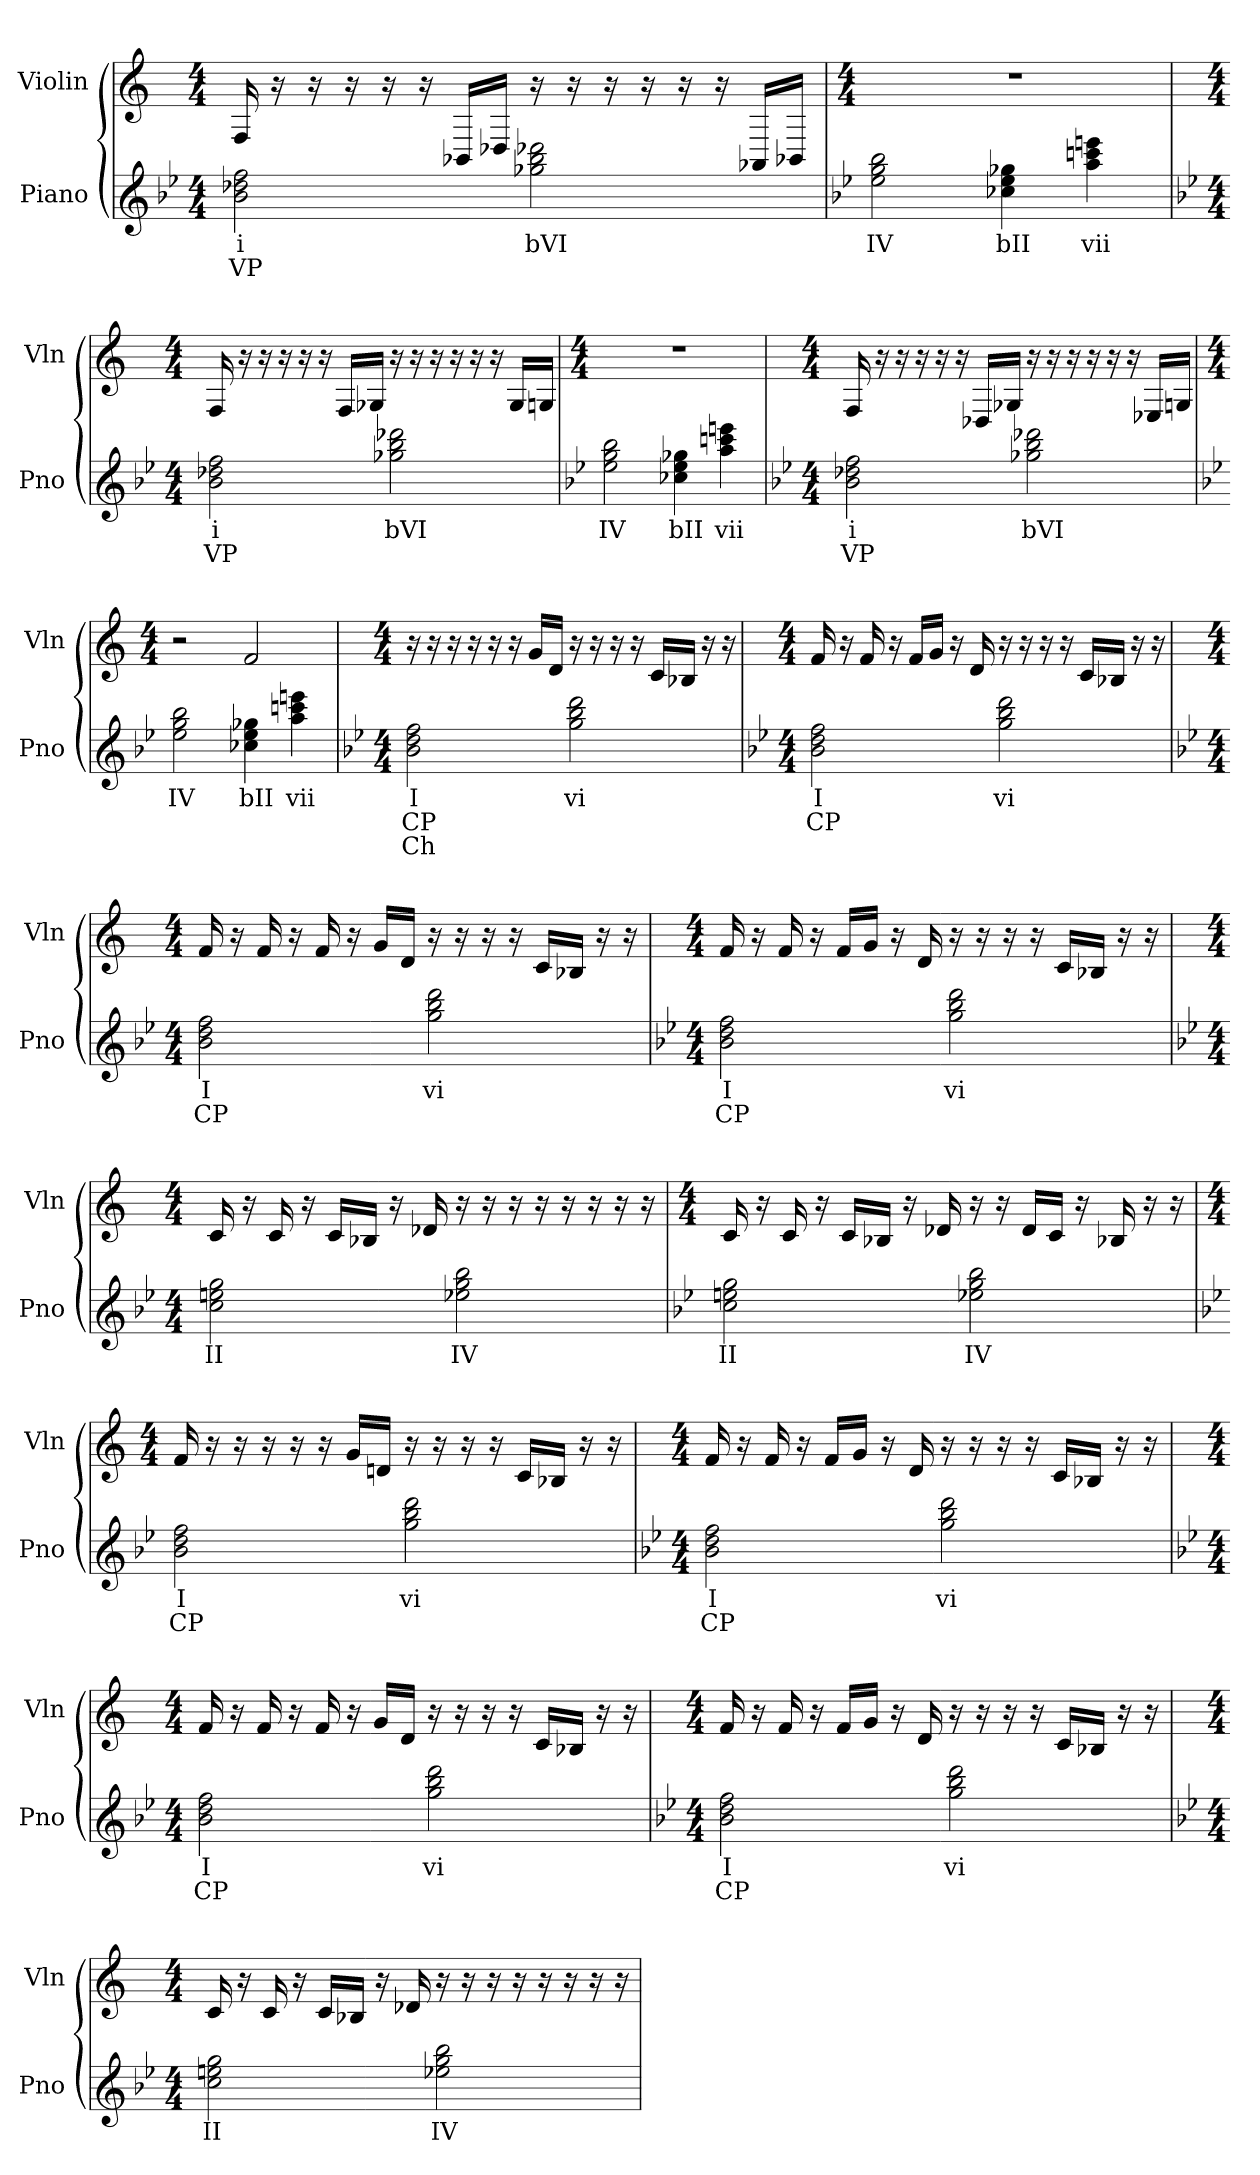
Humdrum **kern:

**kern	**text	**text	**text	**kern
*part2	*part2	*part2	*part2	*part1
*staff2	*staff2	*staff2	*staff2	*staff1
*I"Piano	*	*	*	*I"Violin
*I'Pno	*	*	*	*I'Vln
*k[b-e-]	*	*	*	*
*B-:	*	*	*	*
*M4/4	*	*	*	*M4/4
=	=	=	=	=
2b- 2dd-X 2ff	i	VP	.	16F
.	.	.	.	16r
.	.	.	.	16r
.	.	.	.	16r
.	.	.	.	16r
.	.	.	.	16r
.	.	.	.	16BB-XLL
.	.	.	.	16D-XJJ
2gg-X 2bb- 2ddd-X	bVI	.	.	16r
.	.	.	.	16r
.	.	.	.	16r
.	.	.	.	16r
.	.	.	.	16r
.	.	.	.	16r
.	.	.	.	16AA-XLL
.	.	.	.	16BB-XJJ
=	=	=	=	=
*k[b-e-]	*	*	*	*
*B-:	*	*	*	*
*	*	*	*	*M4/4
2ee- 2gg 2bb-	IV	.	.	1r
4cc-X 4ee- 4gg-X	bII	.	.	.
4aa 4cccn 4eeen	vii	.	.	.
=	=	=	=	=
*k[b-e-]	*	*	*	*
*B-:	*	*	*	*
*M4/4	*	*	*	*M4/4
2b- 2dd-X 2ff	i	VP	.	16F
.	.	.	.	16r
.	.	.	.	16r
.	.	.	.	16r
.	.	.	.	16r
.	.	.	.	16r
.	.	.	.	16FLL
.	.	.	.	16G-XJJ
2gg-X 2bb- 2ddd-X	bVI	.	.	16r
.	.	.	.	16r
.	.	.	.	16r
.	.	.	.	16r
.	.	.	.	16r
.	.	.	.	16r
.	.	.	.	16G-LL
.	.	.	.	16GnJJ
=	=	=	=	=
*k[b-e-]	*	*	*	*
*B-:	*	*	*	*
*	*	*	*	*M4/4
2ee- 2gg 2bb-	IV	.	.	1r
4cc-X 4ee- 4gg-X	bII	.	.	.
4aa 4cccn 4eeen	vii	.	.	.
=	=	=	=	=
*k[b-e-]	*	*	*	*
*B-:	*	*	*	*
*M4/4	*	*	*	*M4/4
2b- 2dd-X 2ff	i	VP	.	16F
.	.	.	.	16r
.	.	.	.	16r
.	.	.	.	16r
.	.	.	.	16r
.	.	.	.	16r
.	.	.	.	16D-XLL
.	.	.	.	16G-XJJ
2gg-X 2bb- 2ddd-X	bVI	.	.	16r
.	.	.	.	16r
.	.	.	.	16r
.	.	.	.	16r
.	.	.	.	16r
.	.	.	.	16r
.	.	.	.	16E-XLL
.	.	.	.	16GnJJ
=	=	=	=	=
*k[b-e-]	*	*	*	*
*B-:	*	*	*	*
*	*	*	*	*M4/4
2ee- 2gg 2bb-	IV	.	.	2r
4cc-X 4ee- 4gg-X	bII	.	.	2f
4aa 4cccn 4eeen	vii	.	.	.
=	=	=	=	=
*k[b-e-]	*	*	*	*
*B-:	*	*	*	*
*M4/4	*	*	*	*M4/4
2b- 2dd 2ff	I	CP	Ch	16r
.	.	.	.	16r
.	.	.	.	16r
.	.	.	.	16r
.	.	.	.	16r
.	.	.	.	16r
.	.	.	.	16gLL
.	.	.	.	16dJJ
2gg 2bb- 2ddd	vi	.	.	16r
.	.	.	.	16r
.	.	.	.	16r
.	.	.	.	16r
.	.	.	.	16cLL
.	.	.	.	16B-XJJ
.	.	.	.	16r
.	.	.	.	16r
=	=	=	=	=
*k[b-e-]	*	*	*	*
*B-:	*	*	*	*
*M4/4	*	*	*	*M4/4
2b- 2dd 2ff	I	CP	.	16f
.	.	.	.	16r
.	.	.	.	16f
.	.	.	.	16r
.	.	.	.	16fLL
.	.	.	.	16gJJ
.	.	.	.	16r
.	.	.	.	16d
2gg 2bb- 2ddd	vi	.	.	16r
.	.	.	.	16r
.	.	.	.	16r
.	.	.	.	16r
.	.	.	.	16cLL
.	.	.	.	16B-XJJ
.	.	.	.	16r
.	.	.	.	16r
=	=	=	=	=
*k[b-e-]	*	*	*	*
*B-:	*	*	*	*
*M4/4	*	*	*	*M4/4
2b- 2dd 2ff	I	CP	.	16f
.	.	.	.	16r
.	.	.	.	16f
.	.	.	.	16r
.	.	.	.	16f
.	.	.	.	16r
.	.	.	.	16gLL
.	.	.	.	16dJJ
2gg 2bb- 2ddd	vi	.	.	16r
.	.	.	.	16r
.	.	.	.	16r
.	.	.	.	16r
.	.	.	.	16cLL
.	.	.	.	16B-XJJ
.	.	.	.	16r
.	.	.	.	16r
=	=	=	=	=
*k[b-e-]	*	*	*	*
*B-:	*	*	*	*
*M4/4	*	*	*	*M4/4
2b- 2dd 2ff	I	CP	.	16f
.	.	.	.	16r
.	.	.	.	16f
.	.	.	.	16r
.	.	.	.	16fLL
.	.	.	.	16gJJ
.	.	.	.	16r
.	.	.	.	16d
2gg 2bb- 2ddd	vi	.	.	16r
.	.	.	.	16r
.	.	.	.	16r
.	.	.	.	16r
.	.	.	.	16cLL
.	.	.	.	16B-XJJ
.	.	.	.	16r
.	.	.	.	16r
=	=	=	=	=
*k[b-e-]	*	*	*	*
*B-:	*	*	*	*
*M4/4	*	*	*	*M4/4
2cc 2een 2gg	II	.	.	16c
.	.	.	.	16r
.	.	.	.	16c
.	.	.	.	16r
.	.	.	.	16cLL
.	.	.	.	16B-XJJ
.	.	.	.	16r
.	.	.	.	16d-X
2ee-X 2gg 2bb-	IV	.	.	16r
.	.	.	.	16r
.	.	.	.	16r
.	.	.	.	16r
.	.	.	.	16r
.	.	.	.	16r
.	.	.	.	16r
.	.	.	.	16r
=	=	=	=	=
*k[b-e-]	*	*	*	*
*B-:	*	*	*	*
*	*	*	*	*M4/4
2cc 2een 2gg	II	.	.	16c
.	.	.	.	16r
.	.	.	.	16c
.	.	.	.	16r
.	.	.	.	16cLL
.	.	.	.	16B-XJJ
.	.	.	.	16r
.	.	.	.	16d-X
2ee-X 2gg 2bb-	IV	.	.	16r
.	.	.	.	16r
.	.	.	.	16d-LL
.	.	.	.	16cJJ
.	.	.	.	16r
.	.	.	.	16B-X
.	.	.	.	16r
.	.	.	.	16r
=	=	=	=	=
*k[b-e-]	*	*	*	*
*B-:	*	*	*	*
*	*	*	*	*M4/4
2b- 2dd 2ff	I	CP	.	16f
.	.	.	.	16r
.	.	.	.	16r
.	.	.	.	16r
.	.	.	.	16r
.	.	.	.	16r
.	.	.	.	16gLL
.	.	.	.	16dnJJ
2gg 2bb- 2ddd	vi	.	.	16r
.	.	.	.	16r
.	.	.	.	16r
.	.	.	.	16r
.	.	.	.	16cLL
.	.	.	.	16B-XJJ
.	.	.	.	16r
.	.	.	.	16r
=	=	=	=	=
*k[b-e-]	*	*	*	*
*B-:	*	*	*	*
*M4/4	*	*	*	*M4/4
2b- 2dd 2ff	I	CP	.	16f
.	.	.	.	16r
.	.	.	.	16f
.	.	.	.	16r
.	.	.	.	16fLL
.	.	.	.	16gJJ
.	.	.	.	16r
.	.	.	.	16d
2gg 2bb- 2ddd	vi	.	.	16r
.	.	.	.	16r
.	.	.	.	16r
.	.	.	.	16r
.	.	.	.	16cLL
.	.	.	.	16B-XJJ
.	.	.	.	16r
.	.	.	.	16r
=	=	=	=	=
*k[b-e-]	*	*	*	*
*B-:	*	*	*	*
*M4/4	*	*	*	*M4/4
2b- 2dd 2ff	I	CP	.	16f
.	.	.	.	16r
.	.	.	.	16f
.	.	.	.	16r
.	.	.	.	16f
.	.	.	.	16r
.	.	.	.	16gLL
.	.	.	.	16dJJ
2gg 2bb- 2ddd	vi	.	.	16r
.	.	.	.	16r
.	.	.	.	16r
.	.	.	.	16r
.	.	.	.	16cLL
.	.	.	.	16B-XJJ
.	.	.	.	16r
.	.	.	.	16r
=	=	=	=	=
*k[b-e-]	*	*	*	*
*B-:	*	*	*	*
*M4/4	*	*	*	*M4/4
2b- 2dd 2ff	I	CP	.	16f
.	.	.	.	16r
.	.	.	.	16f
.	.	.	.	16r
.	.	.	.	16fLL
.	.	.	.	16gJJ
.	.	.	.	16r
.	.	.	.	16d
2gg 2bb- 2ddd	vi	.	.	16r
.	.	.	.	16r
.	.	.	.	16r
.	.	.	.	16r
.	.	.	.	16cLL
.	.	.	.	16B-XJJ
.	.	.	.	16r
.	.	.	.	16r
=	=	=	=	=
*k[b-e-]	*	*	*	*
*B-:	*	*	*	*
*M4/4	*	*	*	*M4/4
2cc 2een 2gg	II	.	.	16c
.	.	.	.	16r
.	.	.	.	16c
.	.	.	.	16r
.	.	.	.	16cLL
.	.	.	.	16B-XJJ
.	.	.	.	16r
.	.	.	.	16d-X
2ee-X 2gg 2bb-	IV	.	.	16r
.	.	.	.	16r
.	.	.	.	16r
.	.	.	.	16r
.	.	.	.	16r
.	.	.	.	16r
.	.	.	.	16r
.	.	.	.	16r
=	=	=	=	=
*-	*-	*-	*-	*-
